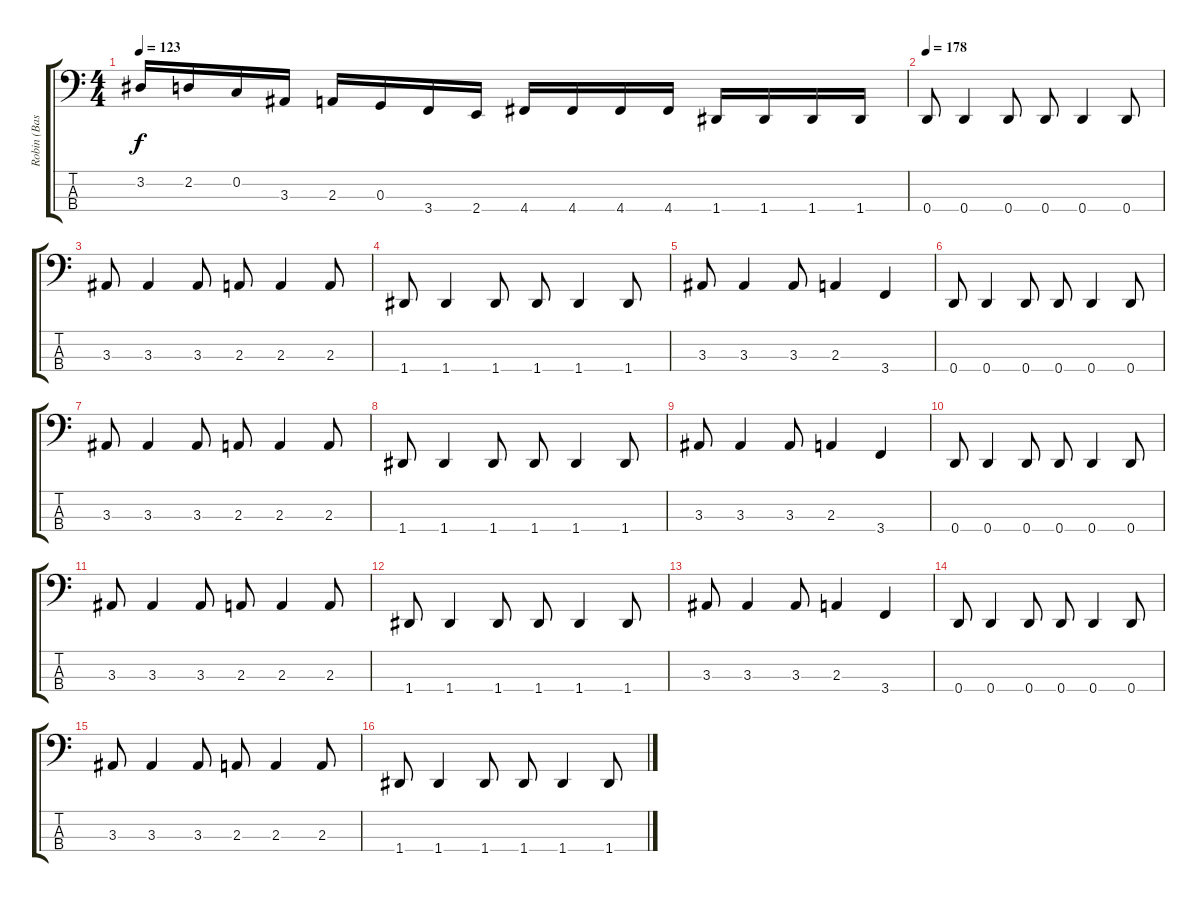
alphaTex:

\track ("Robin (Bass)" "Robin (Bas") {instrument electricbasspick}
\staff {score tabs}
\tuning (F2 C2 G1 D1) {hide}
\ts (4 4)
\tempo 123
\clef f4
\ks c
3.2.16{dy f} 2.2.16 0.2.16 3.3.16 2.3.16 0.3.16 3.4.16 2.4.16 4.4.16 4.4.16 4.4.16 4.4.16 1.4.16 1.4.16 1.4.16 1.4.16 |
\tempo 178
0.4.8 0.4.4 0.4.8 0.4.8 0.4.4 0.4.8 |
3.3.8 3.3.4 3.3.8 2.3.8 2.3.4 2.3.8 |
1.4.8 1.4.4 1.4.8 1.4.8 1.4.4 1.4.8 |
3.3.8 3.3.4 3.3.8 2.3.4 3.4.4 |
0.4.8 0.4.4 0.4.8 0.4.8 0.4.4 0.4.8 |
3.3.8 3.3.4 3.3.8 2.3.8 2.3.4 2.3.8 |
1.4.8 1.4.4 1.4.8 1.4.8 1.4.4 1.4.8 |
3.3.8 3.3.4 3.3.8 2.3.4 3.4.4 |
0.4.8 0.4.4 0.4.8 0.4.8 0.4.4 0.4.8 |
3.3.8 3.3.4 3.3.8 2.3.8 2.3.4 2.3.8 |
1.4.8 1.4.4 1.4.8 1.4.8 1.4.4 1.4.8 |
3.3.8 3.3.4 3.3.8 2.3.4 3.4.4 |
0.4.8 0.4.4 0.4.8 0.4.8 0.4.4 0.4.8 |
3.3.8 3.3.4 3.3.8 2.3.8 2.3.4 2.3.8 |
1.4.8 1.4.4 1.4.8 1.4.8 1.4.4 1.4.8
